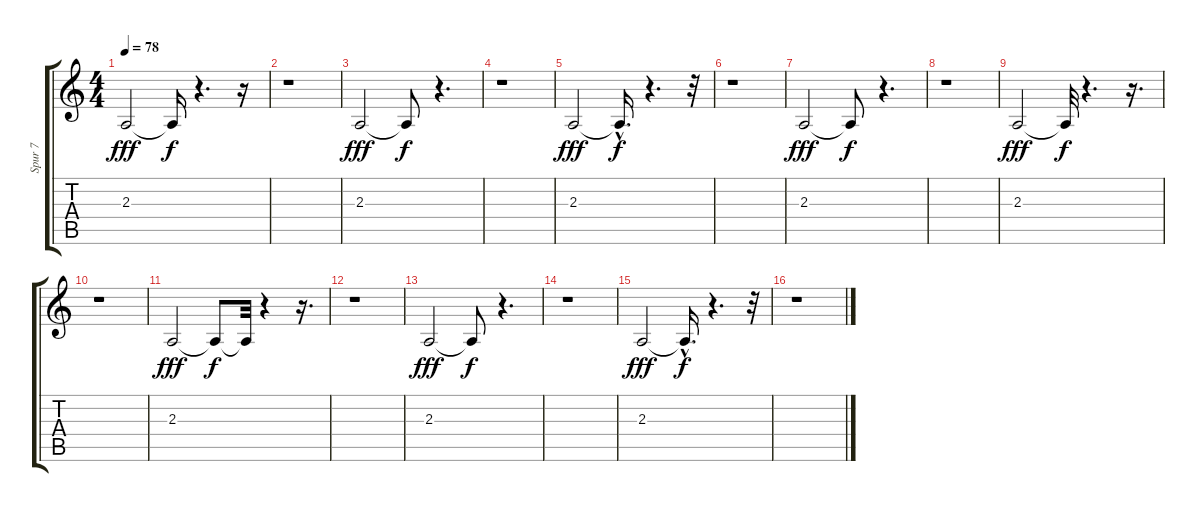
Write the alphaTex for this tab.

\track ("Spur 7" "Spur 7") {instrument pad8sweep}
\staff {score tabs}
\tuning (E4 B3 G3 D3 A2 E2) {hide}
\ts (4 4)
\tempo 78
\clef g2
\ks c
2.3.2{dy fff} 2.3{t}.16{dy f} r.4{d} r.16 |
r.1 |
2.3.2{dy fff} 2.3{t}.8{dy f} r.4{d} |
r.1 |
2.3.2{dy fff} 2.3{hac t}.16{d dy f} r.4{d} r.32 |
r.1 |
2.3.2{dy fff} 2.3{t}.8{dy f} r.4{d} |
r.1 |
2.3.2{dy fff} 2.3{t}.32{dy f} r.4{d} r.16{d} |
r.1 |
2.3.2{dy fff} 2.3{t}.8{dy f} 2.3{t}.32 r.4 r.16{d} |
r.1 |
2.3.2{dy fff} 2.3{t}.8{dy f} r.4{d} |
r.1 |
2.3.2{dy fff} 2.3{hac t}.16{d dy f} r.4{d} r.32 |
r.1
